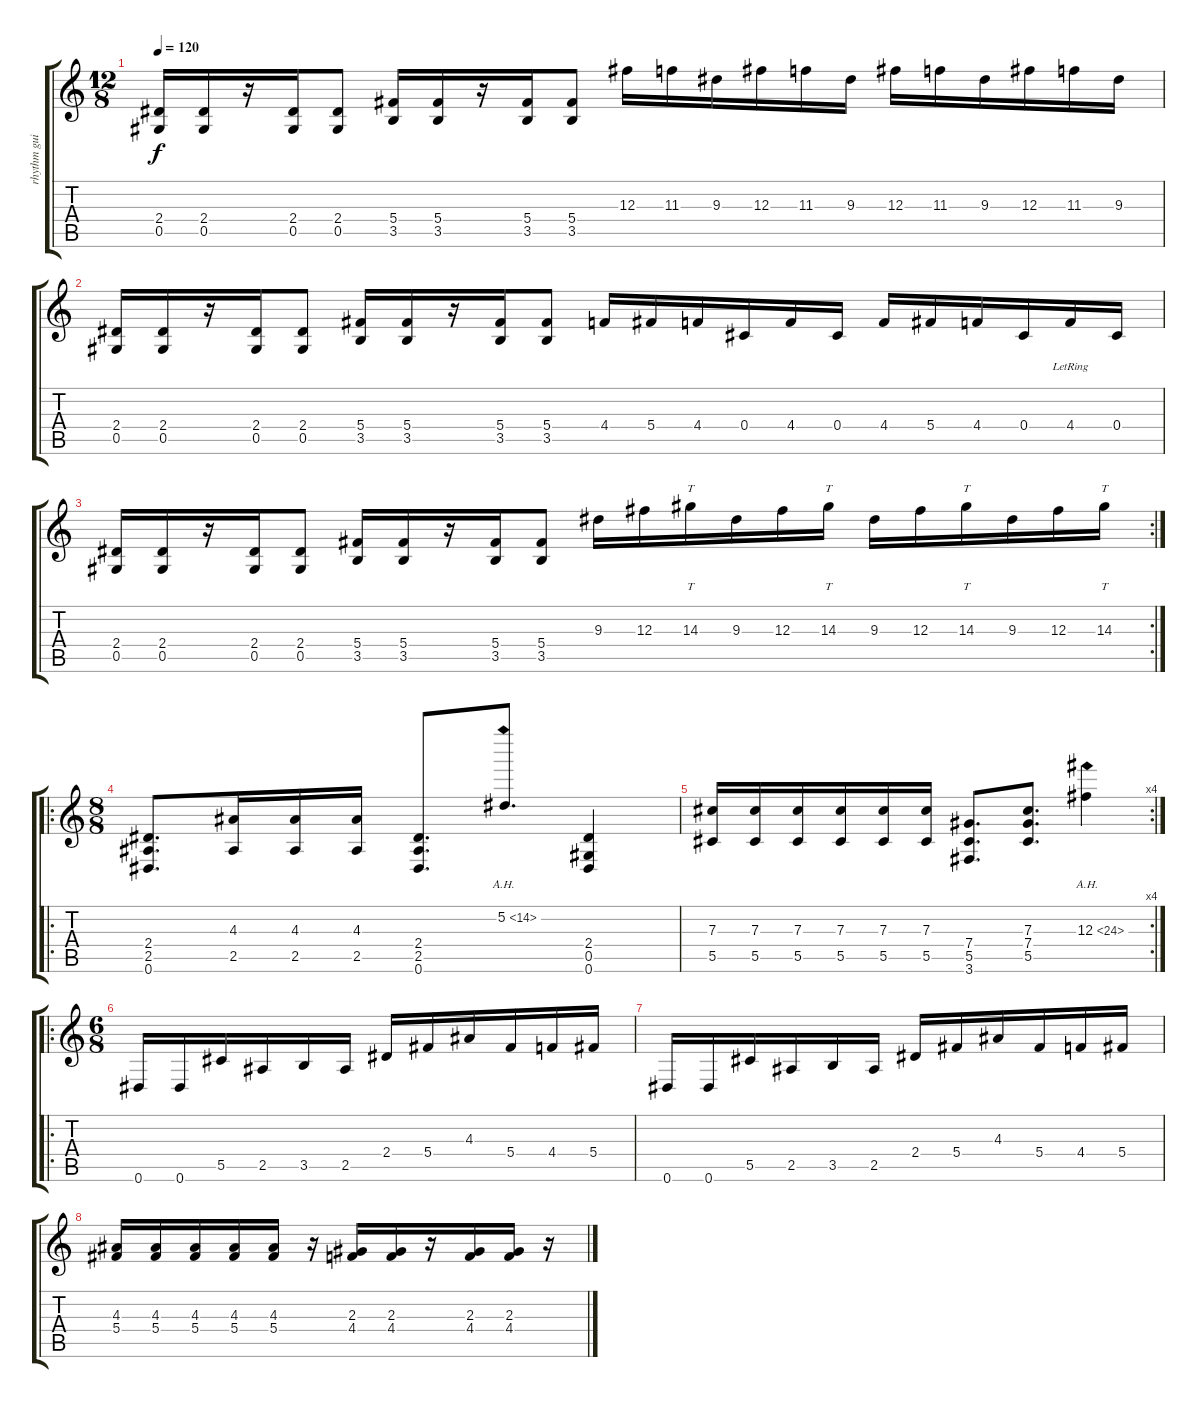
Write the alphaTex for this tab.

\track ("rhythm guitar" "rhythm gui") {instrument distortionguitar}
\staff {score tabs}
\tuning (Eb4 Bb3 Gb3 Db3 Ab2 Eb2) {hide}
\ts (12 8)
\tempo 120
\clef g2
\ks c
(2.4 0.5).16{dy f} (2.4 0.5).16 r.16 (2.4 0.5).16 (2.4 0.5).8 (5.4 3.5).16 (5.4 3.5).16 r.16 (5.4 3.5).16 (5.4 3.5).8 12.3.16 11.3.16 9.3.16 12.3.16 11.3.16 9.3.16 12.3.16 11.3.16 9.3.16 12.3.16 11.3.16 9.3.16 |
(2.4 0.5).16 (2.4 0.5).16 r.16 (2.4 0.5).16 (2.4 0.5).8 (5.4 3.5).16 (5.4 3.5).16 r.16 (5.4 3.5).16 (5.4 3.5).8 4.4.16 5.4.16 4.4.16 0.4.16 4.4.16 0.4.16 4.4.16 5.4.16 4.4.16 0.4.16 4.4{lr}.16 0.4.16 |
\rc 2
(2.4 0.5).16 (2.4 0.5).16 r.16 (2.4 0.5).16 (2.4 0.5).8 (5.4 3.5).16 (5.4 3.5).16 r.16 (5.4 3.5).16 (5.4 3.5).8 9.3.16 12.3.16 14.3.16{tt} 9.3.16 12.3.16 14.3.16{tt} 9.3.16 12.3.16 14.3.16{tt} 9.3.16 12.3.16 14.3.16{tt} |
\ro
\ts (8 8)
(2.4 2.5 0.6).8{d} (4.3 2.5).16 (4.3 2.5).16 (4.3 2.5).16 (2.4 2.5 0.6).8{d} 5.2{ah 9}.8{d} (2.4 0.5 0.6).4 |
\rc 4
(7.3 5.5).16 (7.3 5.5).16 (7.3 5.5).16 (7.3 5.5).16 (7.3 5.5).16 (7.3 5.5).16 (7.4 5.5 3.6).8{d} (7.3 7.4 5.5).8{d} 12.3{ah 12}.4 |
\ro
\ts (6 8)
0.6.16 0.6.16 5.5.16 2.5.16 3.5.16 2.5.16 2.4.16 5.4.16 4.3.16 5.4.16 4.4.16 5.4.16 |
0.6.16 0.6.16 5.5.16 2.5.16 3.5.16 2.5.16 2.4.16 5.4.16 4.3.16 5.4.16 4.4.16 5.4.16 |
(4.3 5.4).16 (4.3 5.4).16 (4.3 5.4).16 (4.3 5.4).16 (4.3 5.4).16 r.16 (2.3 4.4).16 (2.3 4.4).16 r.16 (2.3 4.4).16 (2.3 4.4).16 r.16
